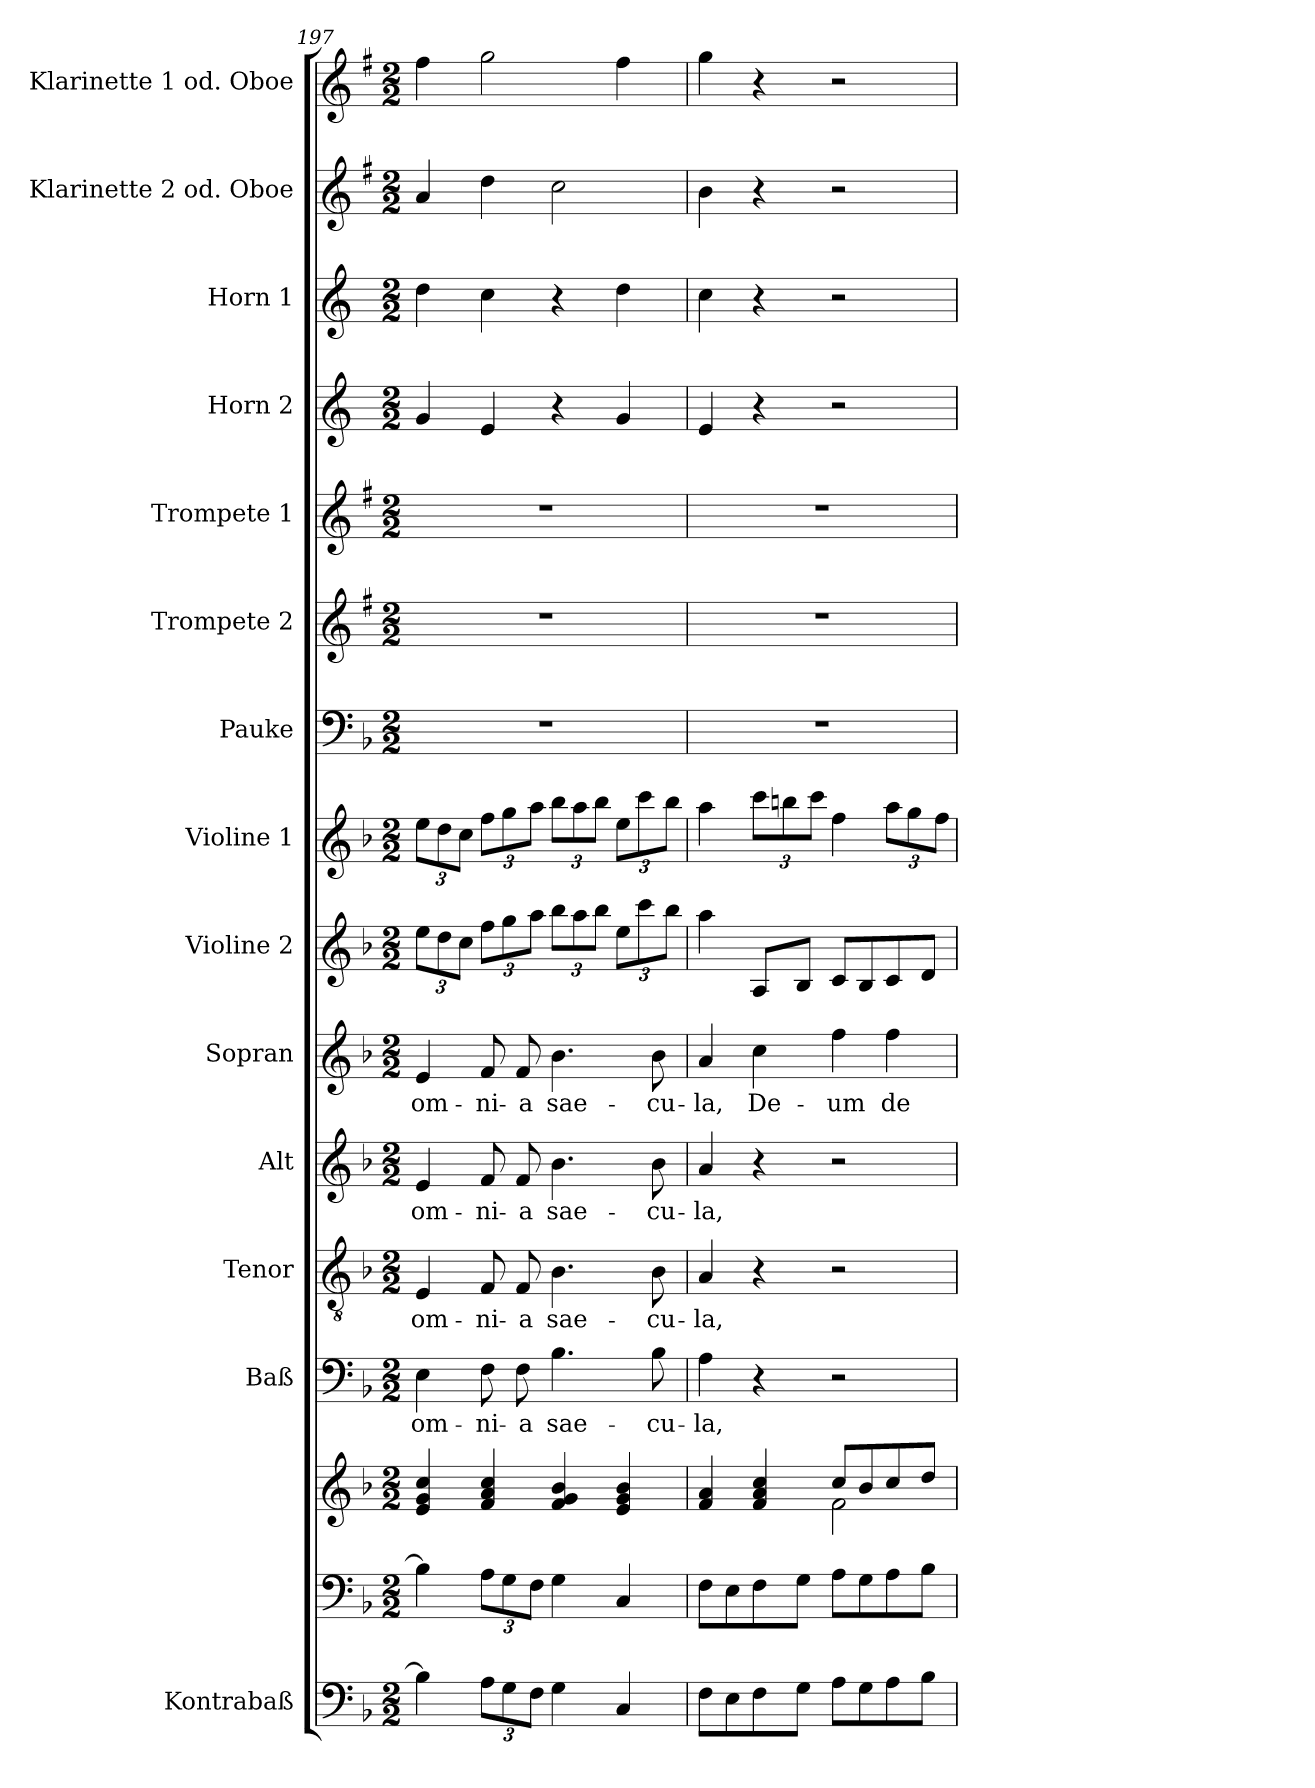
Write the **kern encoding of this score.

**kern	**kern	**kern	**kern	**text	**kern	**text	**kern	**text	**kern	**text	**kern	**kern	**kern	**kern	**kern	**kern	**kern	**kern	**kern
*part15	*part14	*part14	*part13	*part13	*part12	*part12	*part11	*part11	*part10	*part10	*part9	*part8	*part7	*part6	*part5	*part4	*part3	*part2	*part1
*staff16	*staff15	*staff14	*staff13	*staff13	*staff12	*staff12	*staff11	*staff11	*staff10	*staff10	*staff9	*staff8	*staff7	*staff6	*staff5	*staff4	*staff3	*staff2	*staff1
*I"Kontrabaß	*	*	*I"Baß	*	*I"Tenor	*	*I"Alt	*	*I"Sopran	*	*I"Violine 2	*I"Violine 1	*I"Pauke	*I"Trompete 2	*I"Trompete 1	*I"Horn 2	*I"Horn 1	*I"Klarinette 2 od. Oboe	*I"Klarinette 1 od. Oboe
*	*	*	*	*	*	*	*	*	*	*	*	*	*	*I'Tpt	*I'Tpt	*I'Hn	*I'Hn	*	*
!!LO:PB:g=z
*clefF4	*clefF4	*clefG2	*clefF4	*	*clefGv2	*	*clefG2	*	*clefG2	*	*clefG2	*clefG2	*clefF4	*clefG2	*clefG2	*clefG2	*clefG2	*clefG2	*clefG2
*ITrd7c12	*	*	*	*	*	*	*	*	*	*	*	*	*	*ITrd1c2	*ITrd1c2	*ITrd4c7	*ITrd4c7	*ITrd1c2	*ITrd1c2
*k[b-]	*k[b-]	*k[b-]	*k[b-]	*	*k[b-]	*	*k[b-]	*	*k[b-]	*	*k[b-]	*k[b-]	*k[b-]	*k[b-]	*k[b-]	*k[b-]	*k[b-]	*k[b-]	*k[b-]
*F:	*F:	*F:	*F:	*	*F:	*	*F:	*	*F:	*	*F:	*F:	*F:	*F:	*F:	*F:	*F:	*F:	*F:
*M2/2	*M2/2	*M2/2	*M2/2	*	*M2/2	*	*M2/2	*	*M2/2	*	*M2/2	*M2/2	*M2/2	*M2/2	*M2/2	*M2/2	*M2/2	*M2/2	*M2/2
=197	=197	=197	=197	=197	=197	=197	=197	=197	=197	=197	=197	=197	=197	=197	=197	=197	=197	=197	=197
!	!	!	!	!LO:LY:b	!	!LO:LY:b	!	!LO:LY:b	!	!LO:LY:b	!	!	!	!	!	!	!	!	!
*	*	*	*	*	*	*	*	*	*	*	*Xbrackettup	*Xbrackettup	*	*	*	*	*	*	*
4BB-\]	4B-\]	4e/ 4g/ 4cc/	4E\	om-	4E/	om-	4e/	om-	4e/	om-	12ee\L	12ee\L	1r	1r	1r	4c/	4g\	4g/	4ee\
.	.	.	.	.	.	.	.	.	.	.	12dd\	12dd\	.	.	.	.	.	.	.
.	.	.	.	.	.	.	.	.	.	.	12cc\J	12cc\J	.	.	.	.	.	.	.
!	!	!	!	!LO:LY:b	!	!LO:LY:b	!	!LO:LY:b	!	!LO:LY:b	!	!	!	!	!	!	!	!	!
12AA\L	12A\L	4f/ 4a/ 4cc/	8F\	-ni-	8F/	-ni-	8f/	-ni-	8f/	-ni-	12ff\L	12ff\L	.	.	.	4A/	4f\	4cc\	2ff\
12GG\	12G\	.	.	.	.	.	.	.	.	.	12gg\	12gg\	.	.	.	.	.	.	.
!	!	!	!	!LO:LY:b	!	!LO:LY:b	!	!LO:LY:b	!	!LO:LY:b	!	!	!	!	!	!	!	!	!
.	.	.	8F\	-a	8F/	-a	8f/	-a	8f/	-a	.	.	.	.	.	.	.	.	.
12FF\J	12F\J	.	.	.	.	.	.	.	.	.	12aa\J	12aa\J	.	.	.	.	.	.	.
!	!	!	!	!LO:LY:b	!	!LO:LY:b	!	!LO:LY:b	!	!LO:LY:b	!	!	!	!	!	!	!	!	!
4GG\	4G\	4f/ 4g/ 4b-/	4.B-\	sae-	4.B-\	sae-	4.b-\	sae-	4.b-\	sae-	12bb-\L	12bb-\L	.	.	.	4r	4r	2b-\	.
.	.	.	.	.	.	.	.	.	.	.	12aa\	12aa\	.	.	.	.	.	.	.
.	.	.	.	.	.	.	.	.	.	.	12bb-\J	12bb-\J	.	.	.	.	.	.	.
4CC/	4C/	4e/ 4g/ 4b-/	.	.	.	.	.	.	.	.	12ee\L	12ee\L	.	.	.	4c/	4g\	.	4ee\
.	.	.	.	.	.	.	.	.	.	.	12ccc\	12ccc\	.	.	.	.	.	.	.
!	!	!	!	!LO:LY:b	!	!LO:LY:b	!	!LO:LY:b	!	!LO:LY:b	!	!	!	!	!	!	!	!	!
.	.	.	8B-\	-cu-	8B-\	-cu-	8b-\	-cu-	8b-\	-cu-	.	.	.	.	.	.	.	.	.
.	.	.	.	.	.	.	.	.	.	.	12bb-\J	12bb-\J	.	.	.	.	.	.	.
=198	=198	=198	=198	=198	=198	=198	=198	=198	=198	=198	=198	=198	=198	=198	=198	=198	=198	=198	=198
*	*	*^	*	*	*	*	*	*	*	*	*	*	*	*	*	*	*	*	*
!	!	!	!	!	!LO:LY:b	!	!LO:LY:b	!	!LO:LY:b	!	!LO:LY:b	!	!	!	!	!	!	!	!	!
8FF\L	8F\L	4f/ 4a/	2ryy	4A\	-la,	4A/	-la,	4a/	-la,	4a/	-la,	4aa\	4aa\	1r	1r	1r	4A/	4f\	4a\	4ff\
8EE\	8E\	.	.	.	.	.	.	.	.	.	.	.	.	.	.	.	.	.	.	.
!	!	!	!	!	!	!	!	!	!	!	!LO:LY:b	!	!	!	!	!	!	!	!	!
8FF\	8F\	4f/ 4a/ 4cc/	.	4r	.	4r	.	4r	.	4cc\	De-	8A/L	12ccc\L	.	.	.	4r	4r	4r	4r
.	.	.	.	.	.	.	.	.	.	.	.	.	12bbn\	.	.	.	.	.	.	.
8GG\J	8G\J	.	.	.	.	.	.	.	.	.	.	8B-/J	.	.	.	.	.	.	.	.
.	.	.	.	.	.	.	.	.	.	.	.	.	12ccc\J	.	.	.	.	.	.	.
!	!	!	!	!	!	!	!	!	!	!	!LO:LY:b	!	!	!	!	!	!	!	!	!
8AA\L	8A\L	8cc/L	2f\	2r	.	2r	.	2r	.	4ff\	-um	8c/L	4ff\	.	.	.	2r	2r	2r	2r
8GG\	8G\	8b-/	.	.	.	.	.	.	.	.	.	8B-/	.	.	.	.	.	.	.	.
!	!	!	!	!	!	!	!	!	!	!	!LO:LY:b	!	!	!	!	!	!	!	!	!
8AA\	8A\	8cc/	.	.	.	.	.	.	.	4ff\	de	8c/	12aa\L	.	.	.	.	.	.	.
.	.	.	.	.	.	.	.	.	.	.	.	.	12gg\	.	.	.	.	.	.	.
8BB-\J	8B-\J	8dd/J	.	.	.	.	.	.	.	.	.	8d/J	.	.	.	.	.	.	.	.
.	.	.	.	.	.	.	.	.	.	.	.	.	12ff\J	.	.	.	.	.	.	.
*	*	*v	*v	*	*	*	*	*	*	*	*	*	*	*	*	*	*	*	*	*
=	=	=	=	=	=	=	=	=	=	=	=	=	=	=	=	=	=	=	=
*-	*-	*-	*-	*-	*-	*-	*-	*-	*-	*-	*-	*-	*-	*-	*-	*-	*-	*-	*-
